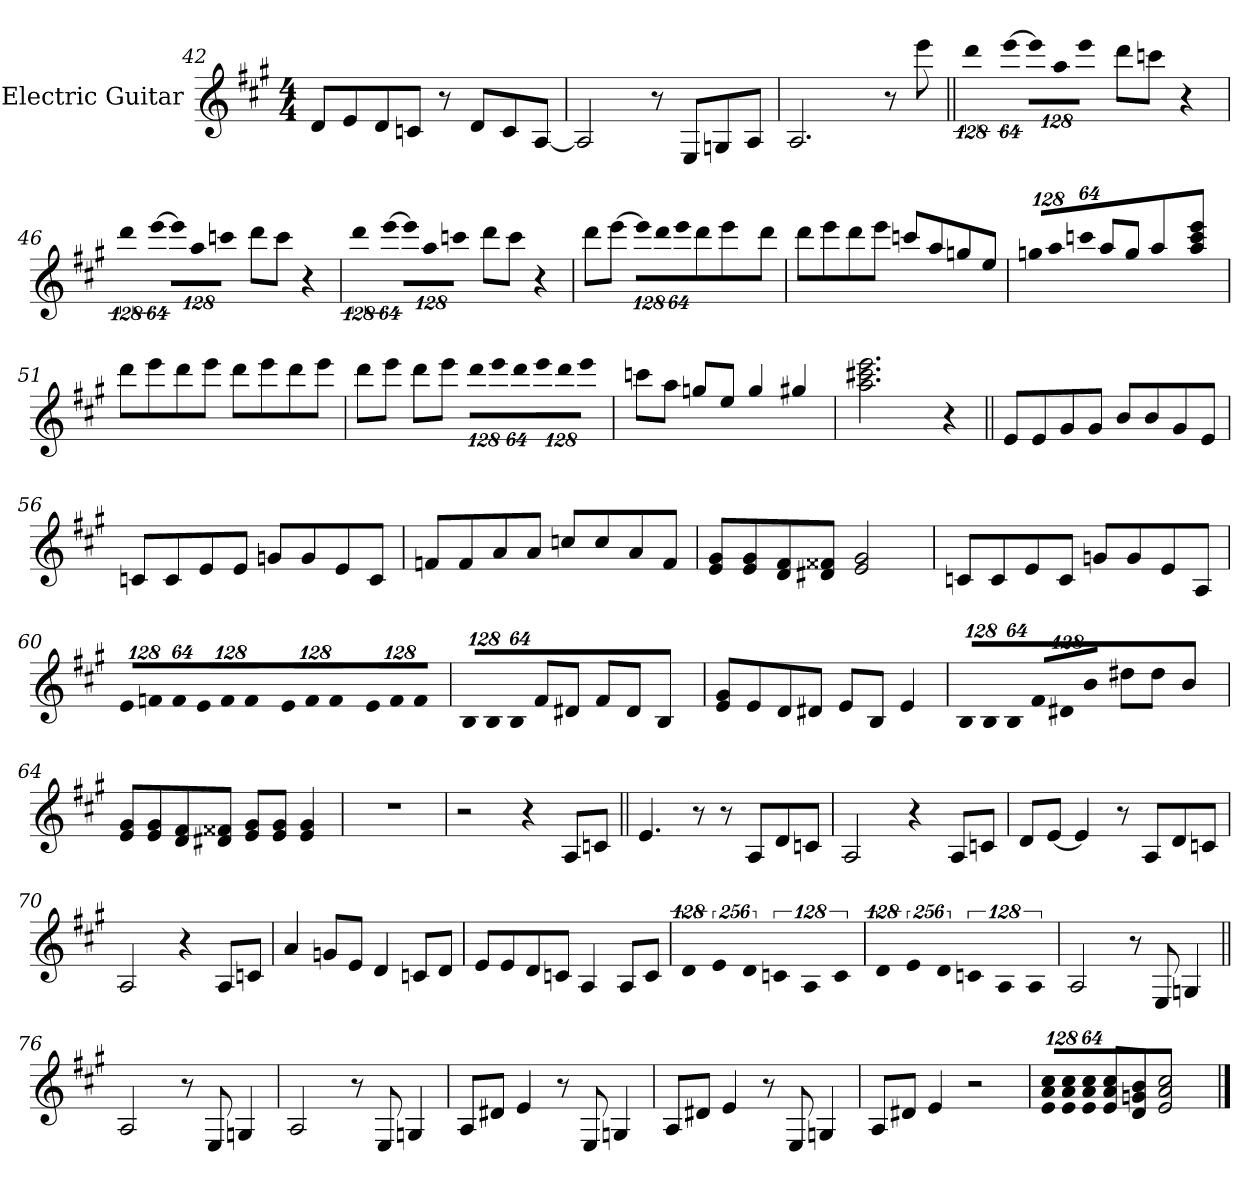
**kern
*part1
*staff1
*I"Electric Guitar
*I'E. Gtr.
*clefG2
*ITrd7c12
*k[f#c#g#]
*A:
*M4/4
=42
8Di/L
8Ei/
8Di/
8Cni/J
8r
8Di/L
8Ci/
[<8AAi/J
=43
2AAi/]
8r
8EEi/L
8GGni/
8AAi/J
=44
2.AAi/
8r
8eei\
!!LO:PB:g=z
=45||
!LO:N:vis=4
512%85ddi\
!LO:N:vis=8
[>512%43eei\
*Xbrackettup
!LO:N:vis=8
1024%85eei\L]
!LO:N:vis=8
1024%85ai\
!LO:N:vis=8
512%43eei\J
8ddi\L
8ccni\J
4r
=46
*brackettup
!LO:N:vis=4
512%85ddi\
!LO:N:vis=8
[>512%43eei\
*Xbrackettup
!LO:N:vis=8
1024%85eei\L]
!LO:N:vis=8
1024%85ai\
!LO:N:vis=8
512%43ccni\J
8ddi\L
8cci\J
4r
=47
*brackettup
!LO:N:vis=4
512%85ddi\
!LO:N:vis=8
[>512%43eei\
*Xbrackettup
!LO:N:vis=8
1024%85eei\L]
!LO:N:vis=8
1024%85ai\
!LO:N:vis=8
512%43ccni\J
8ddi\L
8cci\J
4r
!!LO:LB:g=z
=48
8ddi\L
[>8eei\J
!LO:N:vis=8
1024%85eei\L]
!LO:N:vis=8
1024%85ddi\
!LO:N:vis=8
512%43eei\J
8ddi\
4eei\
8ddi\
=49
8ddi\L
8eei\
8ddi\
8eei\J
8ccni/L
8ai/
8gni/
8ei/J
=50
!LO:N:vis=8
1024%85gni/L
!LO:N:vis=8
1024%85ai/
!LO:N:vis=8
512%43ccni/J
8ai/L
8gi/J
4ai/
4ai\ 4cci 4eei
=51
8ddi\L
8eei\
8ddi\
8eei\J
8ddi\L
8eei\
8ddi\
8eei\J
!!LO:LB:g=z
=52
8ddi\L
8eei\J
8ddi\L
8eei\J
!LO:N:vis=8
1024%85ddi\L
!LO:N:vis=8
1024%85eei\
!LO:N:vis=8
512%43ddi\J
!LO:N:vis=8
1024%85eei\L
!LO:N:vis=8
1024%85ddi\
!LO:N:vis=8
512%43eei\J
=53
8ccni\L
8ai\J
8gni/L
8ei/J
4gi/
4g#Xi/
=54
2.ai\ 2.cc#Xi 2.eei
4r
!!LO:LB:g=z
=55||
8Ei/L
8Ei/
8G#i/
8G#i/J
8Bi/L
8Bi/
8G#i/
8Ei/J
=56
8Cni/L
8Ci/
8Ei/
8Ei/J
8Gni/L
8Gi/
8Ei/
8Ci/J
=57
8Fni/L
8Fi/
8Ai/
8Ai/J
8cni/L
8ci/
8Ai/
8Fi/J
=58
8Ei/ 8G#iL
8Ei/ 8G#i
8Di/ 8F#i
8D#Xi/ 8F##XiJ
2Ei/ 2G#i
!!LO:LB:g=z
=59
8Cni/L
8Ci/
8Ei/
8Ci/J
8Gni/L
8Gi/
8Ei/
8AAi/J
=60
!LO:N:vis=8
1024%85Ei/L
!LO:N:vis=8
1024%85Fni/
!LO:N:vis=8
512%43Fi/J
!LO:N:vis=8
1024%85Ei/L
!LO:N:vis=8
1024%85Fi/
!LO:N:vis=8
512%43Fi/J
!LO:N:vis=8
1024%85Ei/L
!LO:N:vis=8
1024%85Fi/
!LO:N:vis=8
512%43Fi/J
!LO:N:vis=8
1024%85Ei/L
!LO:N:vis=8
1024%85Fi/
!LO:N:vis=8
512%43Fi/J
=61
!LO:N:vis=8
1024%85BBi/L
!LO:N:vis=8
1024%85BBi/
!LO:N:vis=8
512%43BBi/J
8F#i/L
8D#Xi/J
8F#i/L
8D#i/J
4BBi/
=62
8Ei/ 8G#iL
8Ei/
8Di/
8D#Xi/J
8Ei/L
8BBi/J
4Ei/
!!LO:LB:g=z
=63
!LO:N:vis=8
1024%85BBi/L
!LO:N:vis=8
1024%85BBi/
!LO:N:vis=8
512%43BBi/J
!LO:N:vis=8
1024%85F#i/L
!LO:N:vis=8
1024%85D#Xi/
!LO:N:vis=8
512%43Bi/J
8d#Xi\L
8d#i\J
4Bi\
=64
8Ei/ 8G#iL
8Ei/ 8G#i
8Di/ 8F#i
8D#Xi/ 8F##XiJ
8Ei/ 8G#iL
8Ei/ 8G#iJ
4Ei/ 4G#i
=65
1r
=66
2r
4r
8AAi/L
8Cni/J
!!LO:LB:g=z
=67||
4.Ei/
8r
8r
8AAi/L
8Di/
8Cni/J
=68
2AAi/
4r
8AAi/L
8Cni/J
=69
8Di/L
[<8Ei/J
4Ei/]
8r
8AAi/L
8Di/
8Cni/J
=70
2AAi/
4r
8AAi/L
8Cni/J
!!LO:LB:g=z
=71
4Ai/
8Gni/L
8Ei/J
4Di/
8Cni/L
8Di/J
=72
8Ei/L
8Ei/
8Di/
8Cni/J
4AAi/
8AAi/L
8Ci/J
=73
*brackettup
!LO:N:vis=4
512%85Di/
!LO:N:vis=4
1024%171Ei/
!LO:N:vis=4
1024%171Di/
!LO:N:vis=4
512%85Cni/
!LO:N:vis=4
1024%171AAi/
!LO:N:vis=4
1024%171Ci/
=74
!LO:N:vis=4
512%85Di/
!LO:N:vis=4
1024%171Ei/
!LO:N:vis=4
1024%171Di/
!LO:N:vis=4
512%85Cni/
!LO:N:vis=4
1024%171AAi/
!LO:N:vis=4
1024%171AAi/
=75
2AAi/
8r
8EEi/
4GGni/
!!LO:LB:g=z
=76||
2AAi/
8r
8EEi/
4GGni/
=77
2AAi/
8r
8EEi/
4GGni/
=78
8AAi/L
8D#Xi/J
4Ei/
8r
8EEi/
4GGni/
!!LO:LB:g=z
=79
8AAi/L
8D#Xi/J
4Ei/
8r
8EEi/
4GGni/
=80
8AAi/L
8D#Xi/J
4Ei/
2r
=81
*Xbrackettup
!LO:N:vis=8
1024%85Ei/ 1024%85Ai 1024%85c#iL
!LO:N:vis=8
1024%85Ei/ 1024%85Ai 1024%85c#i
!LO:N:vis=8
512%43Ei/ 512%43Ai 512%43c#iJ
8Ei/ 8Ai 8c#iL
8Di/ 8Gni 8BiJ
2Ei/ 2Ai 2c#i
==
*-
